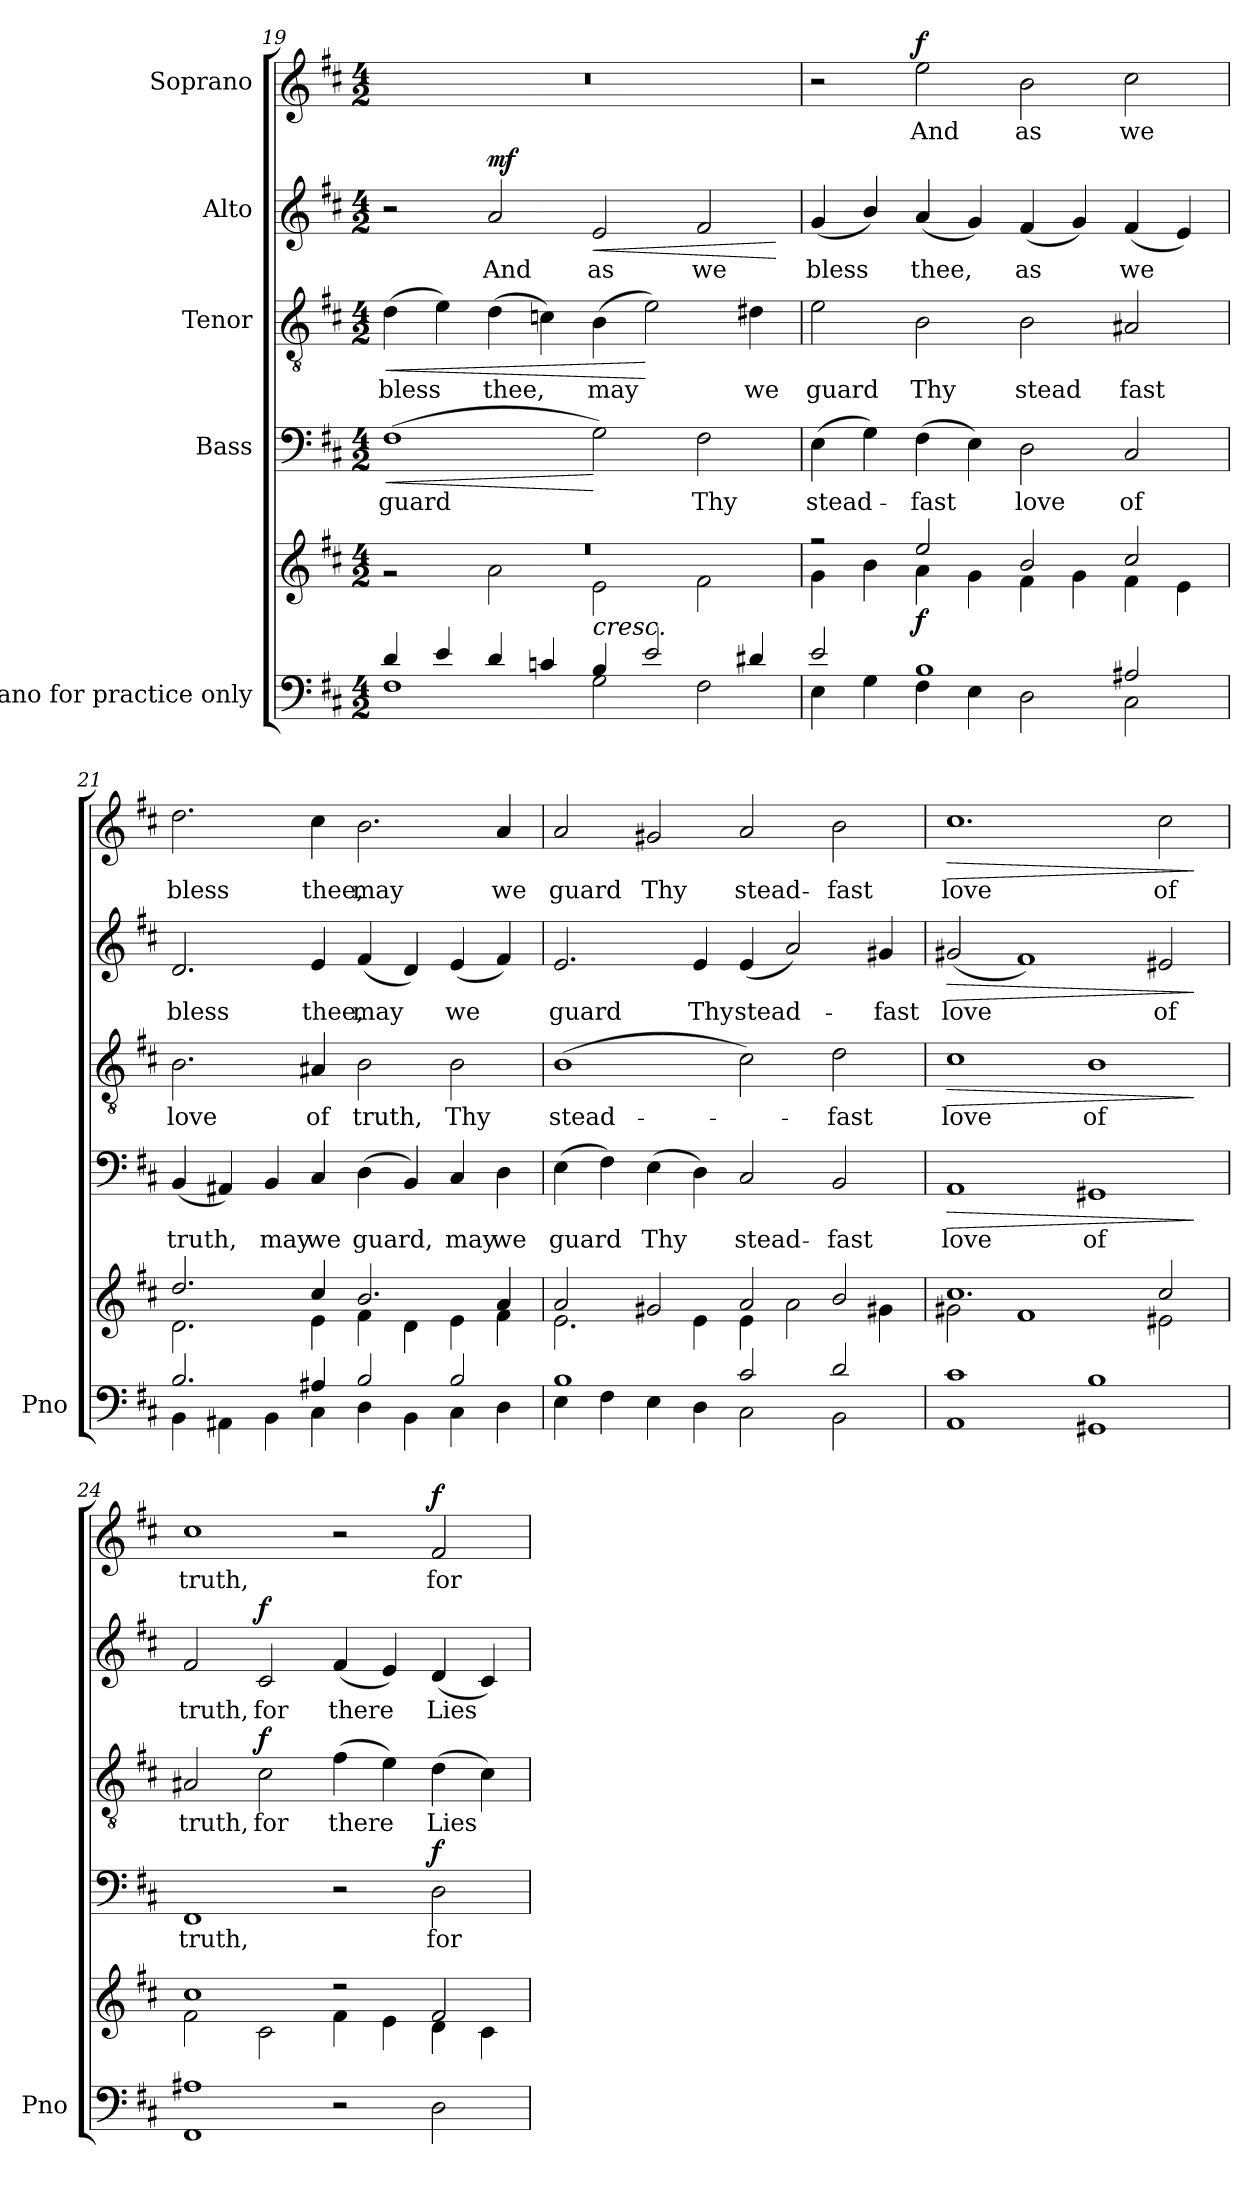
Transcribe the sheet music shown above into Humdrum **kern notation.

**kern	**kern	**dynam	**kern	**text	**dynam	**kern	**text	**dynam	**kern	**text	**dynam	**kern	**text	**dynam
*part5	*part5	*part5	*part4	*part4	*part4	*part3	*part3	*part3	*part2	*part2	*part2	*part1	*part1	*part1
*staff6	*staff5	*staff5/6	*staff4	*staff4	*staff4	*staff3	*staff3	*staff3	*staff2	*staff2	*staff2	*staff1	*staff1	*staff1
*I"Piano for practice only	*	*	*I"Bass	*	*	*I"Tenor	*	*	*I"Alto	*	*	*I"Soprano	*	*
*I'Pno	*	*	*	*	*	*	*	*	*	*	*	*	*	*
*clefF4	*clefG2	*	*clefF4	*	*	*clefGv2	*	*	*clefG2	*	*	*clefG2	*	*
*k[f#c#]	*k[f#c#]	*	*k[f#c#]	*	*	*k[f#c#]	*	*	*k[f#c#]	*	*	*k[f#c#]	*	*
*M4/2	*M4/2	*	*M4/2	*	*	*M4/2	*	*	*M4/2	*	*	*M4/2	*	*
=19	=19	=19	=19	=19	=19	=19	=19	=19	=19	=19	=19	=19	=19	=19
*^	*^	*	*	*	*	*	*	*	*	*	*	*	*	*
!	!	!	!	!	!	!LO:LY:b	!LO:HP:b	!	!LO:LY:b	!LO:HP:b	!	!	!	!	!	!
4d/	1F#	0r	2r	.	(1F#	guard	<	(4d\	bless	<	2r	.	.	0r	.	.
4e/	.	.	.	.	.	.	.	4e\)	.	.	.	.	.	.	.	.
!	!	!	!	!	!	!	!	!	!LO:LY:b	!	!	!LO:LY:b	!LO:DY:a	!	!	!
4d/	.	.	2a\	.	.	.	.	(4d\	thee,	.	2a/	And	mf	.	.	.
4cn/	.	.	.	.	.	.	.	4cn\)	.	.	.	.	.	.	.	.
!	!	!	!	!LO:HP:b	!	!	!	!	!LO:LY:b	!	!	!LO:LY:b	!LO:HP:b	!	!	!
4B/	2G\	.	2e\	<	2G\)	.	[	(4B\	may	.	2e/	as	<	.	.	.
2e/	.	.	.	.	.	.	.	2e\)	.	[	.	.	.	.	.	.
!	!	!	!	!	!	!LO:LY:b	!	!	!	!	!	!LO:LY:b	!	!	!	!
.	2F#\	.	2f#\	.	2F#\	Thy	.	.	.	.	2f#/	we	.	.	.	.
!	!	!	!	!	!	!	!	!	!LO:LY:b	!	!	!	!	!	!	!
4d#X/	.	.	.	.	.	.	.	4d#X\	we	.	.	.	.	.	.	.
*v	*v	*	*	*	*	*	*	*	*	*	*	*	*	*	*	*
*	*v	*v	*	*	*	*	*	*	*	*	*	*	*	*	*
.	.	.	.	.	.	.	.	.	.	.	[	.	.	.
!!LO:LB:g=z
=20	=20	=20	=20	=20	=20	=20	=20	=20	=20	=20	=20	=20	=20	=20
*^	*^	*	*	*	*	*	*	*	*	*	*	*	*	*
!	!	!	!	!	!	!LO:LY:b	!	!	!LO:LY:b	!	!	!LO:LY:b	!	!	!	!
2e/	4E\	2r	4g\	.	(4E\	stead-	.	2e\	guard	.	(4g/	bless	.	2r	.	.
.	4G\	.	4b\	.	4G\)	.	.	.	.	.	4b/)	.	.	.	.	.
!	!	!	!	!LO:DY:b	!	!LO:LY:b	!	!	!LO:LY:b	!	!	!LO:LY:b	!	!	!LO:LY:b	!LO:DY:a
1B	4F#\	2ee/	4a\	f	(4F#\	-fast	.	2B\	Thy	.	(4a/	thee,	.	2ee\	And	f
.	4E\	.	4g\	.	4E\)	.	.	.	.	.	4g/)	.	.	.	.	.
!	!	!	!	!	!	!LO:LY:b	!	!	!LO:LY:b	!	!	!LO:LY:b	!	!	!LO:LY:b	!
.	2D\	2b/	4f#\	.	2D\	love	.	2B\	stead	.	(4f#/	as	.	2b\	as	.
.	.	.	4g\	.	.	.	.	.	.	.	4g/)	.	.	.	.	.
!	!	!	!	!	!	!LO:LY:b	!	!	!LO:LY:b	!	!	!LO:LY:b	!	!	!LO:LY:b	!
2A#X/	2C#\	2cc#/	4f#\	.	2C#/	of	.	2A#X/	fast	.	(4f#/	we	.	2cc#\	we	.
.	.	.	4e\	.	.	.	.	.	.	.	4e/)	.	.	.	.	.
=21	=21	=21	=21	=21	=21	=21	=21	=21	=21	=21	=21	=21	=21	=21	=21	=21
!	!	!	!	!	!	!LO:LY:b	!	!	!LO:LY:b	!	!	!LO:LY:b	!	!	!LO:LY:b	!
2.B/	4BB\	2.dd/	2.d\	.	(4BB/	truth,	.	2.B\	love	.	2.d/	bless	.	2.dd\	bless	.
.	4AA#X\	.	.	.	4AA#X/)	.	.	.	.	.	.	.	.	.	.	.
!	!	!	!	!	!	!LO:LY:b	!	!	!	!	!	!	!	!	!	!
.	4BB\	.	.	.	4BB/	may	.	.	.	.	.	.	.	.	.	.
!	!	!	!	!	!	!LO:LY:b	!	!	!LO:LY:b	!	!	!LO:LY:b	!	!	!LO:LY:b	!
4A#X/	4C#\	4cc#/	4e\	.	4C#/	we	.	4A#X/	of	.	4e/	thee,	.	4cc#\	thee,	.
!	!	!	!	!	!	!LO:LY:b	!	!	!LO:LY:b	!	!	!LO:LY:b	!	!	!LO:LY:b	!
2B/	4D\	2.b/	4f#\	.	(4D\	guard,	.	2B\	truth,	.	(4f#/	may	.	2.b\	may	.
.	4BB\	.	4d\	.	4BB/)	.	.	.	.	.	4d/)	.	.	.	.	.
!	!	!	!	!	!	!LO:LY:b	!	!	!LO:LY:b	!	!	!LO:LY:b	!	!	!	!
2B/	4C#\	.	4e\	.	4C#/	may	.	2B\	Thy	.	(4e/	we	.	.	.	.
!	!	!	!	!	!	!LO:LY:b	!	!	!	!	!	!	!	!	!LO:LY:b	!
.	4D\	4a/	4f#\	.	4D\	we	.	.	.	.	4f#/)	.	.	4a/	we	.
=22	=22	=22	=22	=22	=22	=22	=22	=22	=22	=22	=22	=22	=22	=22	=22	=22
!	!	!	!	!	!	!LO:LY:b	!	!	!LO:LY:b	!	!	!LO:LY:b	!	!	!LO:LY:b	!
1B	4E\	2a/	2.e\	.	(4E\	guard	.	(1B	stead-	.	2.e/	guard	.	2a/	guard	.
.	4F#\	.	.	.	4F#\)	.	.	.	.	.	.	.	.	.	.	.
!	!	!	!	!	!	!LO:LY:b	!	!	!	!	!	!	!	!	!LO:LY:b	!
.	4E\	2g#X/	.	.	(4E\	Thy	.	.	.	.	.	.	.	2g#X/	Thy	.
!	!	!	!	!	!	!	!	!	!	!	!	!LO:LY:b	!	!	!	!
.	4D\	.	4e\	.	4D\)	.	.	.	.	.	4e/	Thy	.	.	.	.
!	!	!	!	!	!	!LO:LY:b	!	!	!	!	!	!LO:LY:b	!	!	!LO:LY:b	!
2c#/	2C#\	2a/	4e\	.	2C#/	stead-	.	2c#\)	.	.	(4e/	stead-	.	2a/	stead-	.
.	.	.	2a\	.	.	.	.	.	.	.	2a/)	.	.	.	.	.
!	!	!	!	!	!	!LO:LY:b	!	!	!LO:LY:b	!	!	!	!	!	!LO:LY:b	!
2d/	2BB\	2b/	.	.	2BB/	-fast	.	2d\	-fast	.	.	.	.	2b\	-fast	.
!	!	!	!	!	!	!	!	!	!	!	!	!LO:LY:b	!	!	!	!
.	.	.	4g#X\	.	.	.	.	.	.	.	4g#X/	-fast	.	.	.	.
=23	=23	=23	=23	=23	=23	=23	=23	=23	=23	=23	=23	=23	=23	=23	=23	=23
!	!	!	!	!	!	!LO:LY:b	!LO:HP:b	!	!LO:LY:b	!LO:HP:b	!	!LO:LY:b	!LO:HP:b	!	!LO:LY:b	!LO:HP:b
1c#	1AA	1.cc#	2g#X\	.	1AA	love	>	1c#	love	>	(2g#X/	love	>	1.cc#	love	>
.	.	.	1f#	.	.	.	.	.	.	.	1f#)	.	.	.	.	.
!	!	!	!	!	!	!LO:LY:b	!	!	!LO:LY:b	!	!	!	!	!	!	!
1B	1GG#X	.	.	.	1GG#X	of	.	1B	of	.	.	.	.	.	.	.
!	!	!	!	!	!	!	!	!	!	!	!	!LO:LY:b	!	!	!LO:LY:b	!
.	.	2cc#/	2e#X\	.	.	.	.	.	.	.	2e#X/	of	.	2cc#\	of	.
*v	*v	*	*	*	*	*	*	*	*	*	*	*	*	*	*	*
*	*v	*v	*	*	*	*	*	*	*	*	*	*	*	*	*
.	.	[	.	.	]	.	.	]	.	.	]	.	.	]
!!LO:PB:g=z
=24	=24	=24	=24	=24	=24	=24	=24	=24	=24	=24	=24	=24	=24	=24
*^	*^	*	*	*	*	*	*	*	*	*	*	*	*	*
!	!	!	!	!	!	!LO:LY:b	!	!	!LO:LY:b	!	!	!LO:LY:b	!	!	!LO:LY:b	!
1A#X	1FF#	1cc#	2f#\	.	1FF#	truth,	.	2A#X/	truth,	.	2f#/	truth,	.	1cc#	truth,	.
!	!	!	!	!	!	!	!	!	!LO:LY:b	!LO:DY:a	!	!LO:LY:b	!LO:DY:a	!	!	!
.	.	.	2c#\	.	.	.	.	2c#\	for	f	2c#/	for	f	.	.	.
!	!	!	!	!	!	!	!	!	!LO:LY:b	!	!	!LO:LY:b	!	!	!	!
1ryy	2r	2r	4f#\	.	2r	.	.	(4f#\	there	.	(4f#/	there	.	2r	.	.
.	.	.	4e\	.	.	.	.	4e\)	.	.	4e/)	.	.	.	.	.
!	!	!	!	!	!	!LO:LY:b	!LO:DY:a	!	!LO:LY:b	!	!	!LO:LY:b	!	!	!LO:LY:b	!LO:DY:a
.	2D\	2f#/	4d\	.	2D\	for	f	(4d\	Lies	.	(4d/	Lies	.	2f#/	for	f
.	.	.	4c#\	.	.	.	.	4c#\)	.	.	4c#/)	.	.	.	.	.
*v	*v	*	*	*	*	*	*	*	*	*	*	*	*	*	*	*
*	*v	*v	*	*	*	*	*	*	*	*	*	*	*	*	*
=	=	=	=	=	=	=	=	=	=	=	=	=	=	=
*-	*-	*-	*-	*-	*-	*-	*-	*-	*-	*-	*-	*-	*-	*-
